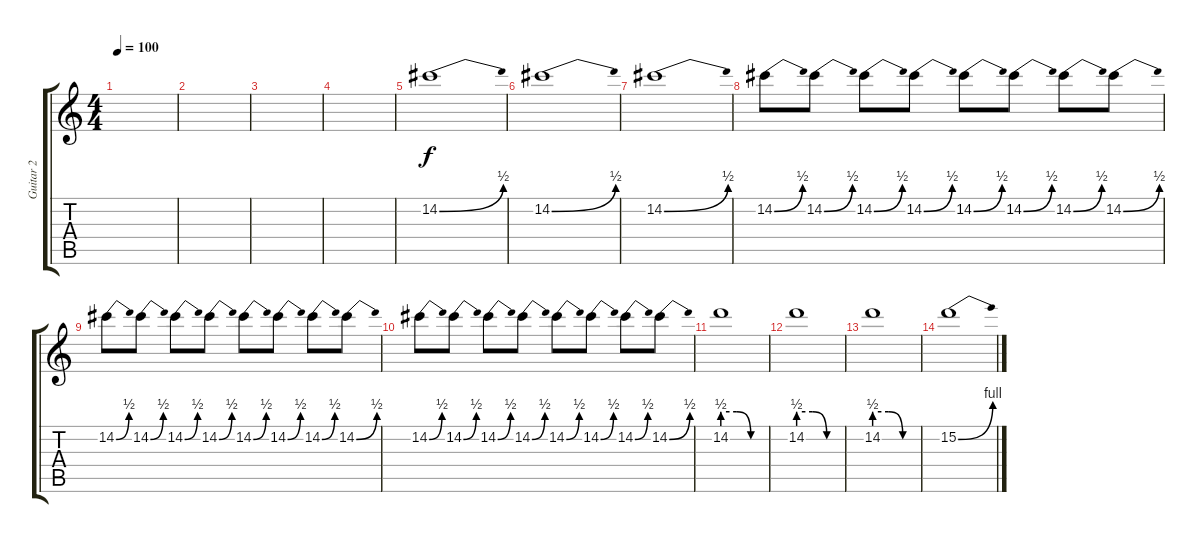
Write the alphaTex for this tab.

\track ("Guitar 2" "Guitar 2") {instrument distortionguitar}
\staff {score tabs}
\tuning (E4 B3 G3 D3 A2 E2) {hide}
\ts (4 4)
\tempo 100
\clef g2
\ks c
|
|
|
|
14.2{be (bend 0 0 60 2)}.1 |
14.2{be (bend 0 0 60 2)}.1 |
14.2{be (bend 0 0 60 2)}.1 |
14.2{be (bend 0 0 60 2)}.8 14.2{be (bend 0 0 60 2)}.8 14.2{be (bend 0 0 60 2)}.8 14.2{be (bend 0 0 60 2)}.8 14.2{be (bend 0 0 60 2)}.8 14.2{be (bend 0 0 60 2)}.8 14.2{be (bend 0 0 60 2)}.8 14.2{be (bend 0 0 60 2)}.8 |
14.2{be (bend 0 0 60 2)}.8 14.2{be (bend 0 0 60 2)}.8 14.2{be (bend 0 0 60 2)}.8 14.2{be (bend 0 0 60 2)}.8 14.2{be (bend 0 0 60 2)}.8 14.2{be (bend 0 0 60 2)}.8 14.2{be (bend 0 0 60 2)}.8 14.2{be (bend 0 0 60 2)}.8 |
14.2{be (bend 0 0 60 2)}.8 14.2{be (bend 0 0 60 2)}.8 14.2{be (bend 0 0 60 2)}.8 14.2{be (bend 0 0 60 2)}.8 14.2{be (bend 0 0 60 2)}.8 14.2{be (bend 0 0 60 2)}.8 14.2{be (bend 0 0 60 2)}.8 14.2{be (bend 0 0 60 2)}.8 |
14.2{be (custom 0 2 20 2 40 0 60 0)}.1 |
14.2{be (custom 0 2 20 2 40 0 60 0)}.1 |
14.2{be (custom 0 2 20 2 40 0 60 0)}.1 |
15.2{be (bend 0 0 60 4)}.1
